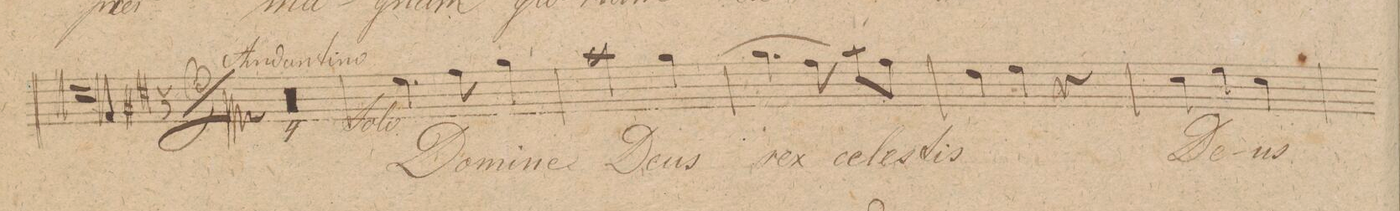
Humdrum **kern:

**kern	**text	**dynam
*I"Tenore.	*	*
*clefC4	*	*
*k[f#c#]	*	*
*met(c|)	*	*
*M3/4	*	*
0.r	.	.
=65	=65	=65
=66	=66	=66
=67	=67	=67
=68	=68	=68
4.d\	Do-	.
8e\	-mi-	.
4f#\	-ne	.
=69	=69	=69
2g\	De-	.
4f#\	-us	.
=70	=70	=70
(4.f#\	rex	.
8e\)	.	.
8g\L	ce-	.
8e\J	.	.
=71	=71	=71
4c#\	-le-	.
4d\	-stis	.
4r	.	.
=72	=72	=72
4B\	De-	.
4d\	.	.
4B\	-us	.
=73	=73	=73
*-	*-	*-
